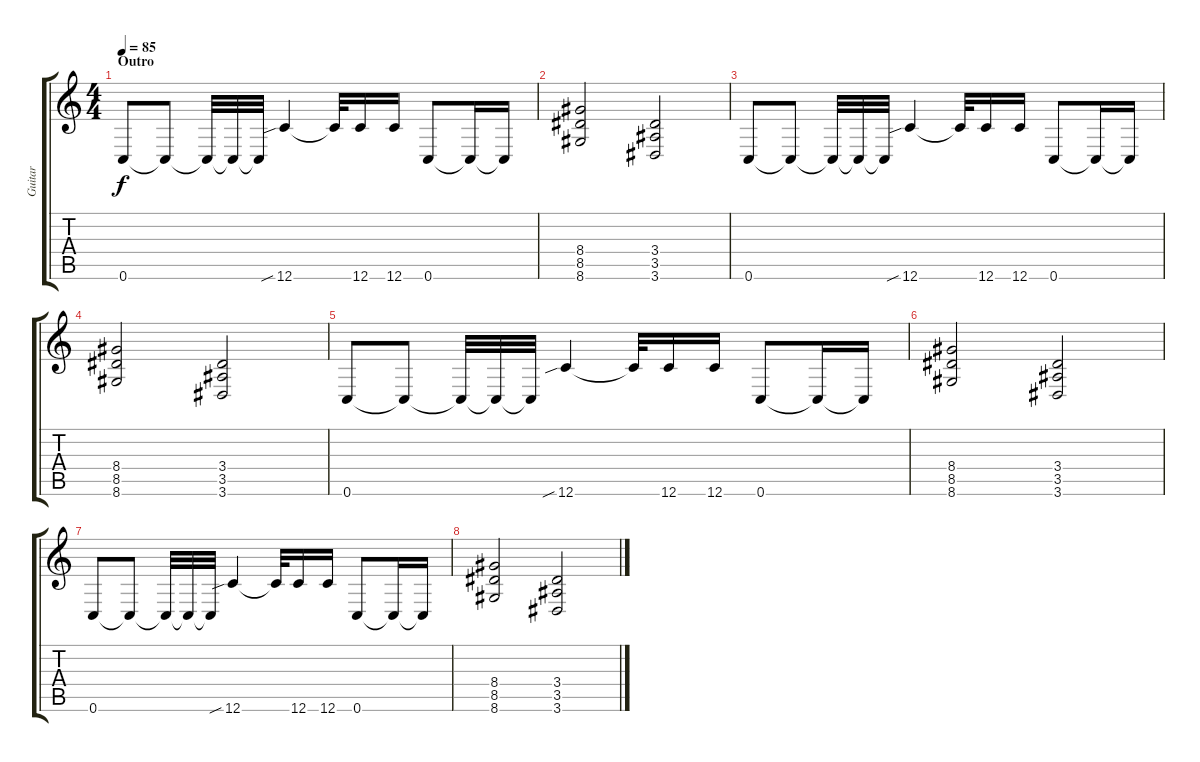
\track ("Guitar" "Guitar") {instrument distortionguitar}
\staff {score tabs}
\tuning (D4 A3 F3 C3 G2 C2) {hide}
\ts (4 4)
\section ("" "Outro")
\tempo 85
\clef g2
\ks c
0.6.8{dy f} 0.6{t}.8 0.6{t}.32 0.6{t}.32 0.6{t}.32 12.6{sib}.4 12.6{t}.32 12.6.16 12.6.16 0.6.8 0.6{t}.16 0.6{t}.16 |
(8.4 8.5 8.6).2 (3.4 3.5 3.6).2 |
0.6.8 0.6{t}.8 0.6{t}.32 0.6{t}.32 0.6{t}.32 12.6{sib}.4 12.6{t}.32 12.6.16 12.6.16 0.6.8 0.6{t}.16 0.6{t}.16 |
(8.4 8.5 8.6).2 (3.4 3.5 3.6).2 |
0.6.8 0.6{t}.8 0.6{t}.32 0.6{t}.32 0.6{t}.32 12.6{sib}.4 12.6{t}.32 12.6.16 12.6.16 0.6.8 0.6{t}.16 0.6{t}.16 |
(8.4 8.5 8.6).2 (3.4 3.5 3.6).2 |
0.6.8 0.6{t}.8 0.6{t}.32 0.6{t}.32 0.6{t}.32 12.6{sib}.4 12.6{t}.32 12.6.16 12.6.16 0.6.8 0.6{t}.16 0.6{t}.16 |
(8.4 8.5 8.6).2 (3.4 3.5 3.6).2
